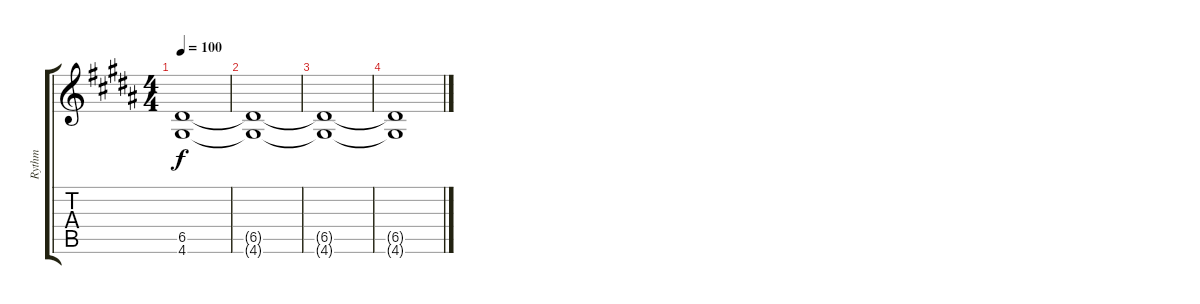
\track ("Rythm" "Rythm") {instrument distortionguitar}
\staff {score tabs}
\tuning (E4 B3 G3 D3 A2 E2) {hide}
\ts (4 4)
\tempo 100
\clef g2
\ks b
(6.5{t} 4.6{t}).1{dy f} |
(6.5{t} 4.6{t}).1 |
(6.5{t} 4.6{t}).1 |
(6.5{t} 4.6{t}).1
